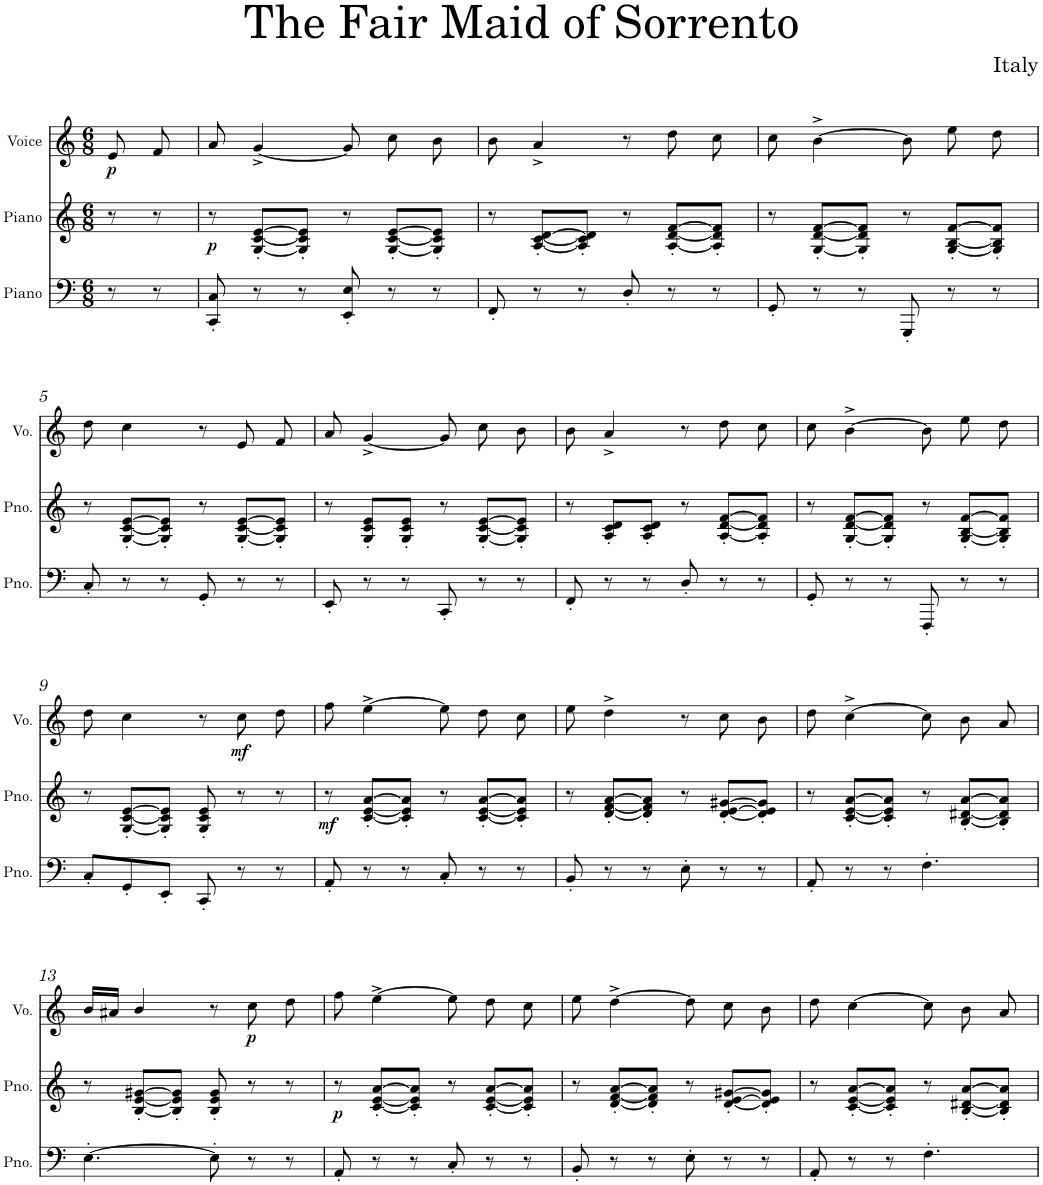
**kern	**kern	**dynam	**kern	**dynam
*part3	*part2	*part2	*part1	*part1
*staff3	*staff2	*staff2	*staff1	*staff1
*I"Piano	*I"Piano	*	*I"Voice	*
*I'Pno.	*I'Pno.	*	*I'Vo.	*
*clefF4	*clefG2	*	*clefG2	*
*k[]	*k[]	*	*k[]	*
*M6/8	*M6/8	*	*M6/8	*
=1	=1	=1	=1	=1
!	!	!	!	!LO:DY:b
8r	8r	.	8e/	p
8r	8r	.	8f/	.
=2	=2	=2	=2	=2
!	!	!LO:DY:b	!	!
8CC/' 8C/'	8r	p	8a/	.
8r	[8G/' [8c/' [8e/'L	.	[4g^/	.
8r	8G/]' 8c/]' 8e/]'J	.	.	.
8EE/' 8E/'	8r	.	8g/]	.
8r	[8G/' [8c/' [8e/'L	.	8cc\	.
8r	8G/]' 8c/]' 8e/]'J	.	8b\	.
=3	=3	=3	=3	=3
8FF'/	8r	.	8b\	.
8r	[8A/' [8c/' [8d/'L	.	4a^/	.
8r	8A/]' 8c/]' 8d/]'J	.	.	.
8D'/	8r	.	8r	.
8r	[8A/' [8d/' [8f/'L	.	8dd\	.
8r	8A/]' 8d/]' 8f/]'J	.	8cc\	.
=4	=4	=4	=4	=4
8GG'/	8r	.	8cc\	.
8r	[8G/' [8d/' [8f/'L	.	[4b^\	.
8r	8G/]' 8d/]' 8f/]'J	.	.	.
8GGG'/	8r	.	8b\]	.
8r	[8G/' [8B/' [8f/'L	.	8ee\	.
8r	8G/]' 8B/]' 8f/]'J	.	8dd\	.
!!LO:LB:g=z
=5	=5	=5	=5	=5
8C'/	8r	.	8dd\	.
8r	[8G/' [8c/' [8e/'L	.	4cc\	.
8r	8G/]' 8c/]' 8e/]'J	.	.	.
8GG'/	8r	.	8r	.
8r	[8G/' [8c/' [8e/'L	.	8e/	.
8r	8G/]' 8c/]' 8e/]'J	.	8f/	.
=6	=6	=6	=6	=6
8EE'/	8r	.	8a/	.
8r	8G/' 8c/' 8e/'L	.	[4g^/	.
8r	8G/' 8c/' 8e/'J	.	.	.
8CC'/	8r	.	8g/]	.
8r	[8G/' [8c/' [8e/'L	.	8cc\	.
8r	8G/]' 8c/]' 8e/]'J	.	8b\	.
=7	=7	=7	=7	=7
8FF'/	8r	.	8b\	.
8r	8A/' 8c/' 8d/'L	.	4a^/	.
8r	8A/' 8c/' 8d/'J	.	.	.
8D'/	8r	.	8r	.
8r	[8A/' [8d/' [8f/'L	.	8dd\	.
8r	8A/]' 8d/]' 8f/]'J	.	8cc\	.
=8	=8	=8	=8	=8
8GG'/	8r	.	8cc\	.
8r	[8G/' [8d/' [8f/'L	.	[4b^\	.
8r	8G/]' 8d/]' 8f/]'J	.	.	.
8FFF'/	8r	.	8b\]	.
8r	[8G/' [8B/' [8f/'L	.	8ee\	.
8r	8G/]' 8B/]' 8f/]'J	.	8dd\	.
!!LO:LB:g=z
=9	=9	=9	=9	=9
8C'/L	8r	.	8dd\	.
8GG'/	[8G/' [8c/' [8e/'L	.	4cc\	.
8EE'/J	8G/]' 8c/]' 8e/]'J	.	.	.
8CC'/	8G/' 8c/' 8e/'	.	8r	.
!	!	!	!	!LO:DY:b
8r	8r	.	8cc\	mf
8r	8r	.	8dd\	.
=10	=10	=10	=10	=10
!	!	!LO:DY:b	!	!
8AA'/	8r	mf	8ff\	.
8r	[8c/' [8e/' [8a/'L	.	[4ee^\	.
8r	8c/]' 8e/]' 8a/]'J	.	.	.
8C'/	8r	.	8ee\]	.
8r	[8c/' [8e/' [8a/'L	.	8dd\	.
8r	8c/]' 8e/]' 8a/]'J	.	8cc\	.
=11	=11	=11	=11	=11
8BB'/	8r	.	8ee\	.
8r	[8d/' [8f/' [8a/'L	.	4dd^\	.
8r	8d/]' 8f/]' 8a/]'J	.	.	.
8E'\	8r	.	8r	.
8r	[8d/' [8e/' [8g#X/'L	.	8cc\	.
8r	8d/]' 8e/]' 8g#/]'J	.	8b\	.
=12	=12	=12	=12	=12
8AA'/	8r	.	8dd\	.
8r	[8c/' [8e/' [8a/'L	.	[4cc^\	.
8r	8c/]' 8e/]' 8a/]'J	.	.	.
4.F'\	8r	.	8cc\]	.
.	[8B/' [8d#X/' [8a/'L	.	8b\	.
.	8B/]' 8d#/]' 8a/]'J	.	8a/	.
!!LO:LB:g=z
=13	=13	=13	=13	=13
[4.E'\	8r	.	16b/LL	.
.	.	.	16a#X/JJ	.
.	[8B/' [8e/' [8g#X/'L	.	4b/	.
.	8B/]' 8e/]' 8g#/]'J	.	.	.
8E'\]	8B/' 8e/' 8g#/'	.	8r	.
!	!	!	!	!LO:DY:b
8r	8r	.	8cc\	p
8r	8r	.	8dd\	.
=14	=14	=14	=14	=14
!	!	!LO:DY:b	!	!
8AA'/	8r	p	8ff\	.
8r	[8c/' [8e/' [8a/'L	.	[4ee^\	.
8r	8c/]' 8e/]' 8a/]'J	.	.	.
8C'/	8r	.	8ee\]	.
8r	[8c/' [8e/' [8a/'L	.	8dd\	.
8r	8c/]' 8e/]' 8a/]'J	.	8cc\	.
=15	=15	=15	=15	=15
8BB'/	8r	.	8ee\	.
8r	[8d/' [8f/' [8a/'L	.	[4dd^\	.
8r	8d/]' 8f/]' 8a/]'J	.	.	.
8E'\	8r	.	8dd\]	.
8r	[8d/' [8e/' [8g#X/'L	.	8cc\	.
8r	8d/]' 8e/]' 8g#/]'J	.	8b\	.
=16	=16	=16	=16	=16
8AA'/	8r	.	8dd\	.
8r	[8c/' [8e/' [8a/'L	.	[4cc\	.
8r	8c/]' 8e/]' 8a/]'J	.	.	.
4.F'\	8r	.	8cc\]	.
.	[8B/' [8d#X/' [8a/'L	.	8b\	.
.	8B/]' 8d#/]' 8a/]'J	.	8a/	.
=	=	=	=	=
*-	*-	*-	*-	*-
